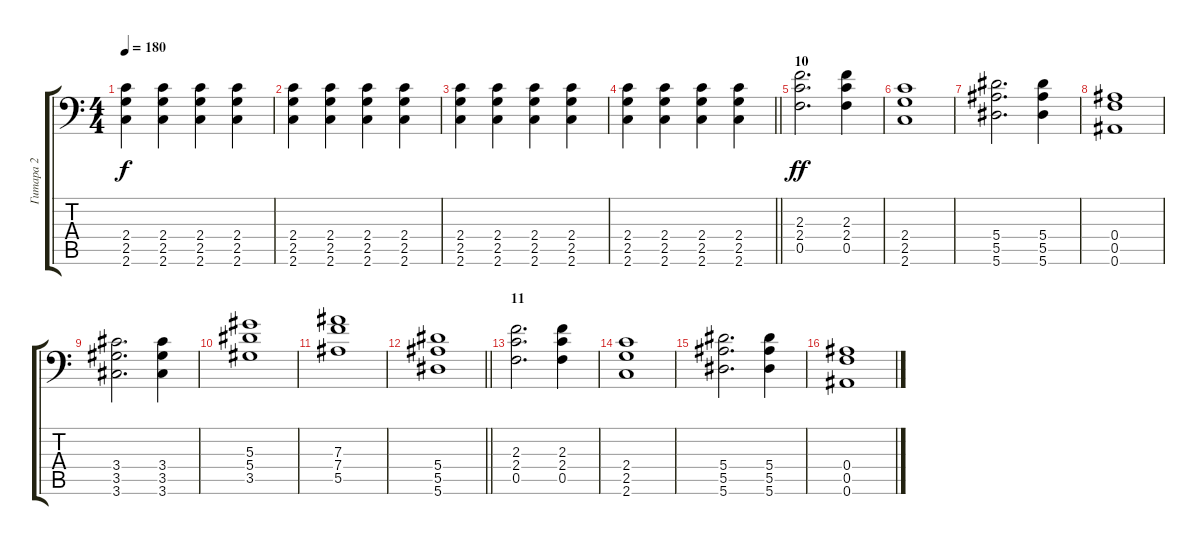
\track ("Гитара 2" "Гитара 2") {instrument overdrivenguitar}
\staff {score tabs}
\tuning (C4 G3 Eb3 Bb2 F2 Bb1) {hide}
\ts (4 4)
\tempo 180
\clef f4
\ks c
(2.4 2.5 2.6).4{dy f} (2.4 2.5 2.6).4 (2.4 2.5 2.6).4 (2.4 2.5 2.6).4 |
(2.4 2.5 2.6).4 (2.4 2.5 2.6).4 (2.4 2.5 2.6).4 (2.4 2.5 2.6).4 |
(2.4 2.5 2.6).4 (2.4 2.5 2.6).4 (2.4 2.5 2.6).4 (2.4 2.5 2.6).4 |
\barLineRight lightlight
(2.4 2.5 2.6).4 (2.4 2.5 2.6).4 (2.4 2.5 2.6).4 (2.4 2.5 2.6).4 |
\section ("" "10")
(2.3 2.4 0.5).2{d dy ff} (2.3 2.4 0.5).4 |
(2.4 2.5 2.6).1 |
(5.4 5.5 5.6).2{d} (5.4 5.5 5.6).4 |
(0.4 0.5 0.6).1 |
(3.4 3.5 3.6).2{d} (3.4 3.5 3.6).4 |
(5.3 5.4 3.5).1 |
(7.3 7.4 5.5).1 |
\barLineRight lightlight
(5.4 5.5 5.6).1 |
\section ("" "11")
(2.3 2.4 0.5).2{d} (2.3 2.4 0.5).4 |
(2.4 2.5 2.6).1 |
(5.4 5.5 5.6).2{d} (5.4 5.5 5.6).4 |
(0.4 0.5 0.6).1
